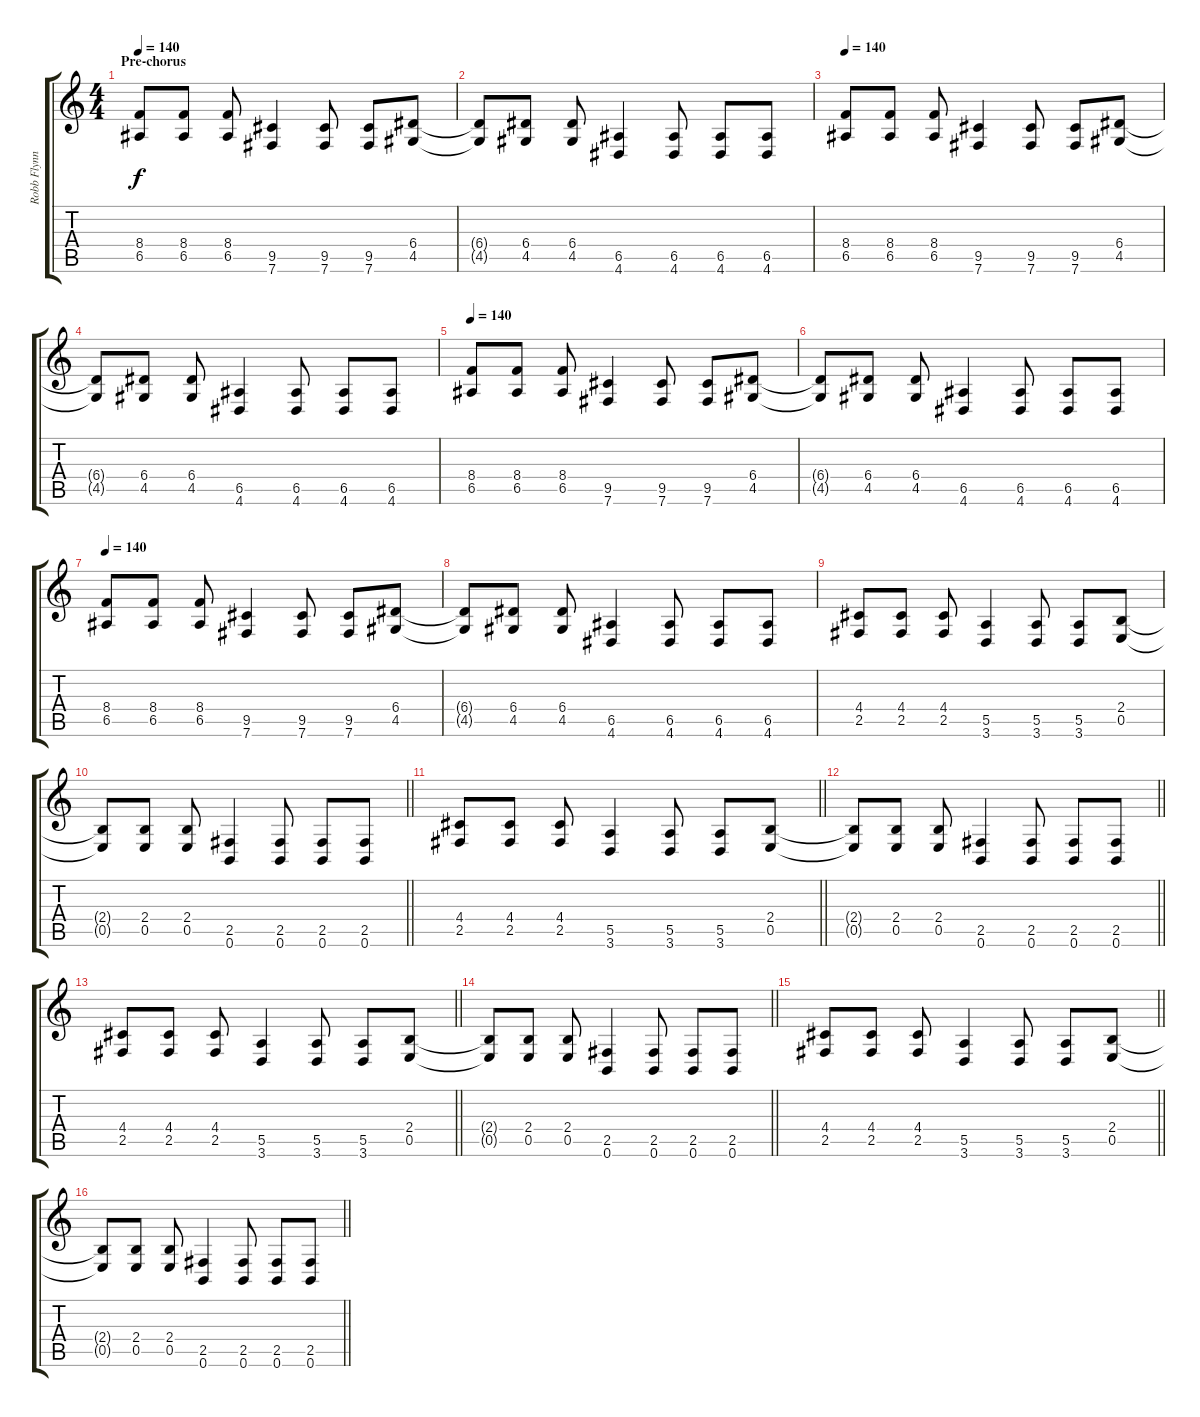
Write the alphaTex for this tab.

\track ("Robb Flynn dist" "Robb Flynn") {instrument distortionguitar}
\staff {score tabs}
\tuning (B3 Gb3 D3 A2 E2 B1) {hide}
\ts (4 4)
\section ("" "Pre-chorus")
\tempo 140
\clef g2
\ks c
(8.4 6.5).8{dy f} (8.4 6.5).8 (8.4 6.5).8 (9.5 7.6).4 (9.5 7.6).8 (9.5 7.6).8 (6.4 4.5).8 |
(6.4{t} 4.5{t}).8 (6.4 4.5).8 (6.4 4.5).8 (6.5 4.6).4 (6.5 4.6).8 (6.5 4.6).8 (6.5 4.6).8 |
\tempo 140
(8.4 6.5).8 (8.4 6.5).8 (8.4 6.5).8 (9.5 7.6).4 (9.5 7.6).8 (9.5 7.6).8 (6.4 4.5).8 |
(6.4{t} 4.5{t}).8 (6.4 4.5).8 (6.4 4.5).8 (6.5 4.6).4 (6.5 4.6).8 (6.5 4.6).8 (6.5 4.6).8 |
\tempo 140
(8.4 6.5).8 (8.4 6.5).8 (8.4 6.5).8 (9.5 7.6).4 (9.5 7.6).8 (9.5 7.6).8 (6.4 4.5).8 |
(6.4{t} 4.5{t}).8 (6.4 4.5).8 (6.4 4.5).8 (6.5 4.6).4 (6.5 4.6).8 (6.5 4.6).8 (6.5 4.6).8 |
\tempo 140
(8.4 6.5).8 (8.4 6.5).8 (8.4 6.5).8 (9.5 7.6).4 (9.5 7.6).8 (9.5 7.6).8 (6.4 4.5).8 |
(6.4{t} 4.5{t}).8 (6.4 4.5).8 (6.4 4.5).8 (6.5 4.6).4 (6.5 4.6).8 (6.5 4.6).8 (6.5 4.6).8 |
(4.4 2.5).8 (4.4 2.5).8 (4.4 2.5).8 (5.5 3.6).4 (5.5 3.6).8 (5.5 3.6).8 (2.4 0.5).8 |
\barLineRight lightlight
(2.4{t} 0.5{t}).8 (2.4 0.5).8 (2.4 0.5).8 (2.5 0.6).4 (2.5 0.6).8 (2.5 0.6).8 (2.5 0.6).8 |
\barLineRight lightlight
(4.4 2.5).8 (4.4 2.5).8 (4.4 2.5).8 (5.5 3.6).4 (5.5 3.6).8 (5.5 3.6).8 (2.4 0.5).8 |
\barLineRight lightlight
(2.4{t} 0.5{t}).8 (2.4 0.5).8 (2.4 0.5).8 (2.5 0.6).4 (2.5 0.6).8 (2.5 0.6).8 (2.5 0.6).8 |
\barLineRight lightlight
(4.4 2.5).8 (4.4 2.5).8 (4.4 2.5).8 (5.5 3.6).4 (5.5 3.6).8 (5.5 3.6).8 (2.4 0.5).8 |
\barLineRight lightlight
(2.4{t} 0.5{t}).8 (2.4 0.5).8 (2.4 0.5).8 (2.5 0.6).4 (2.5 0.6).8 (2.5 0.6).8 (2.5 0.6).8 |
\barLineRight lightlight
(4.4 2.5).8 (4.4 2.5).8 (4.4 2.5).8 (5.5 3.6).4 (5.5 3.6).8 (5.5 3.6).8 (2.4 0.5).8 |
\barLineRight lightlight
(2.4{t} 0.5{t}).8 (2.4 0.5).8 (2.4 0.5).8 (2.5 0.6).4 (2.5 0.6).8 (2.5 0.6).8 (2.5 0.6).8
